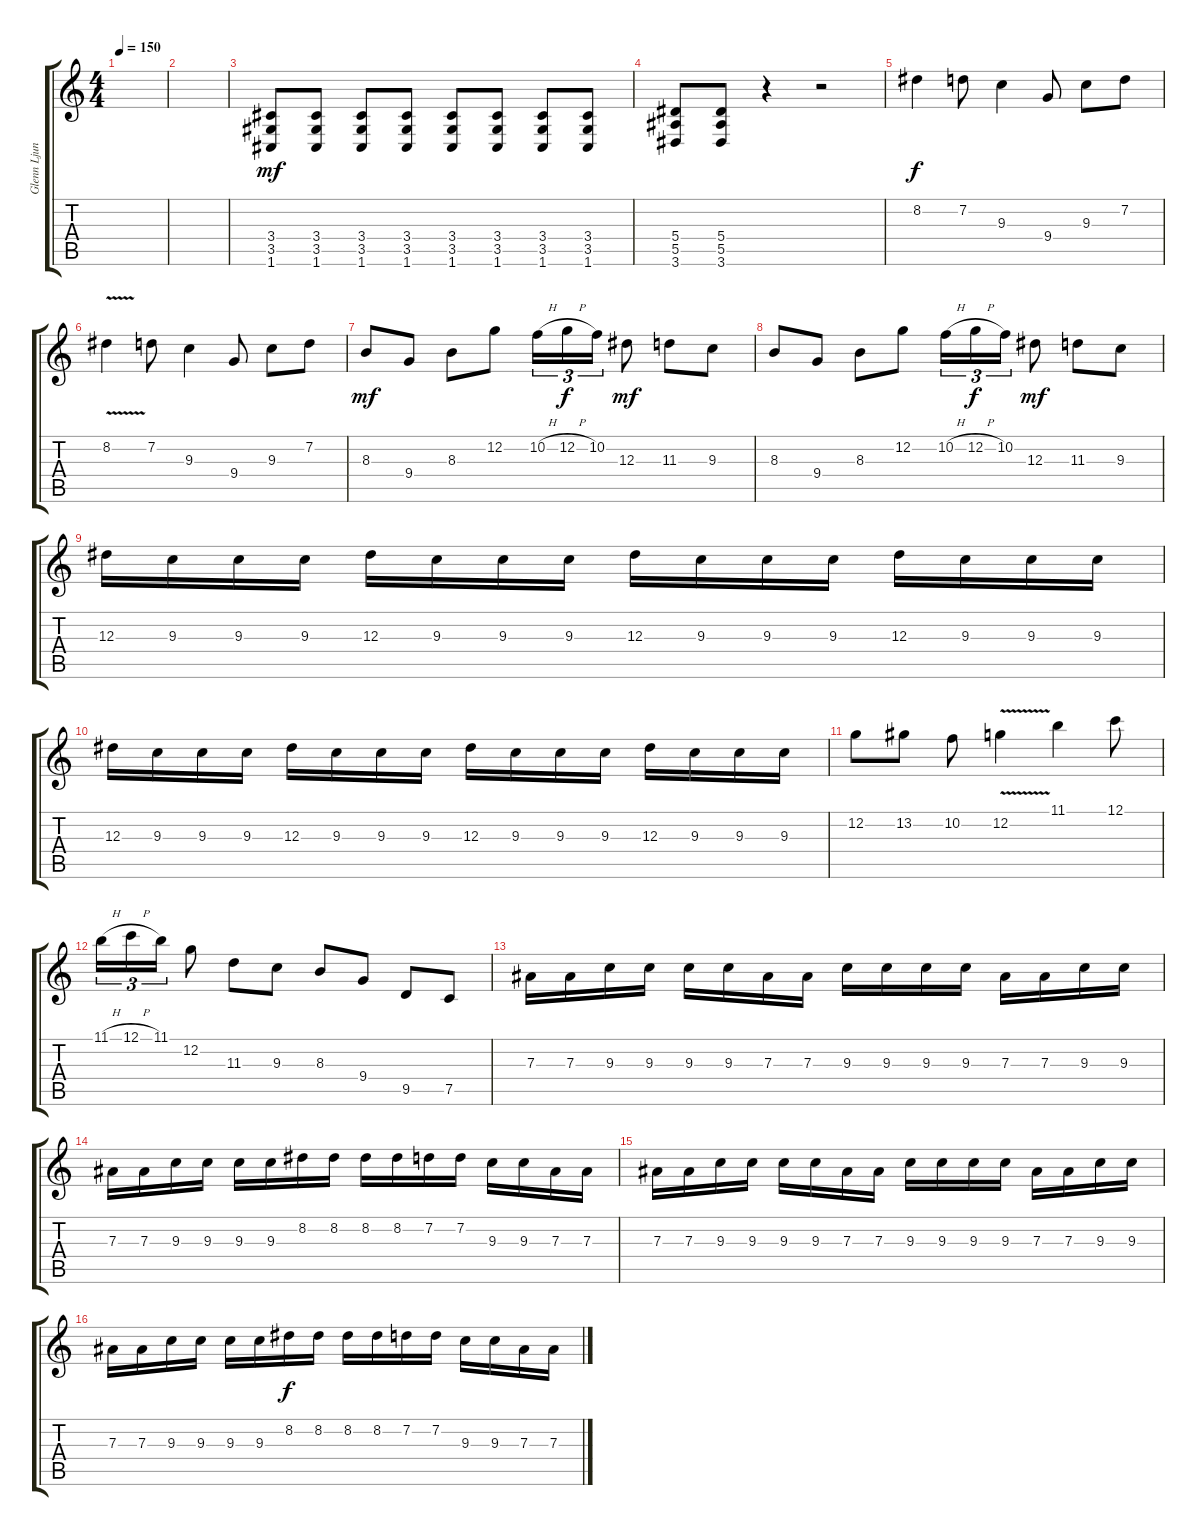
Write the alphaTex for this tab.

\track ("Glenn Ljungstrom" "Glenn Ljun") {instrument overdrivenguitar}
\staff {score tabs}
\tuning (C4 G3 Eb3 Bb2 F2 C2) {hide}
\ts (4 4)
\tempo 150
\clef g2
\ks c
|
|
(3.4 3.5 1.6).8{dy mf} (3.4 3.5 1.6).8 (3.4 3.5 1.6).8 (3.4 3.5 1.6).8 (3.4 3.5 1.6).8 (3.4 3.5 1.6).8 (3.4 3.5 1.6).8 (3.4 3.5 1.6).8 |
(5.4 5.5 3.6).8 (5.4 5.5 3.6).8 r.4 r.2 |
8.2.4{dy f} 7.2.8 9.3.4 9.4.8 9.3.8 7.2.8 |
8.2{v}.4 7.2.8 9.3.4 9.4.8 9.3.8 7.2.8 |
8.3.8{dy mf} 9.4.8 8.3.8 12.2.8 10.2{h}.16{tu (3 2)} 12.2{h}.16{tu (3 2) dy f} 10.2.16{tu (3 2)} 12.3.8{dy mf} 11.3.8 9.3.8 |
8.3.8 9.4.8 8.3.8 12.2.8 10.2{h}.16{tu (3 2)} 12.2{h}.16{tu (3 2) dy f} 10.2.16{tu (3 2)} 12.3.8{dy mf} 11.3.8 9.3.8 |
12.3.16 9.3.16 9.3.16 9.3.16 12.3.16 9.3.16 9.3.16 9.3.16 12.3.16 9.3.16 9.3.16 9.3.16 12.3.16 9.3.16 9.3.16 9.3.16 |
12.3.16 9.3.16 9.3.16 9.3.16 12.3.16 9.3.16 9.3.16 9.3.16 12.3.16 9.3.16 9.3.16 9.3.16 12.3.16 9.3.16 9.3.16 9.3.16 |
12.2.8 13.2.8 10.2.8 12.2{v}.4 11.1.4 12.1.8 |
11.1{h}.16{tu (3 2)} 12.1{h}.16{tu (3 2)} 11.1.16{tu (3 2)} 12.2.8 11.3.8 9.3.8 8.3.8 9.4.8 9.5.8 7.5.8 |
7.3.16 7.3.16 9.3.16 9.3.16 9.3.16 9.3.16 7.3.16 7.3.16 9.3.16 9.3.16 9.3.16 9.3.16 7.3.16 7.3.16 9.3.16 9.3.16 |
7.3.16 7.3.16 9.3.16 9.3.16 9.3.16 9.3.16 8.2.16 8.2.16 8.2.16 8.2.16 7.2.16 7.2.16 9.3.16 9.3.16 7.3.16 7.3.16 |
7.3.16 7.3.16 9.3.16 9.3.16 9.3.16 9.3.16 7.3.16 7.3.16 9.3.16 9.3.16 9.3.16 9.3.16 7.3.16 7.3.16 9.3.16 9.3.16 |
7.3.16 7.3.16 9.3.16 9.3.16 9.3.16 9.3.16 8.2.16{dy f} 8.2.16 8.2.16 8.2.16 7.2.16 7.2.16 9.3.16 9.3.16 7.3.16 7.3.16
